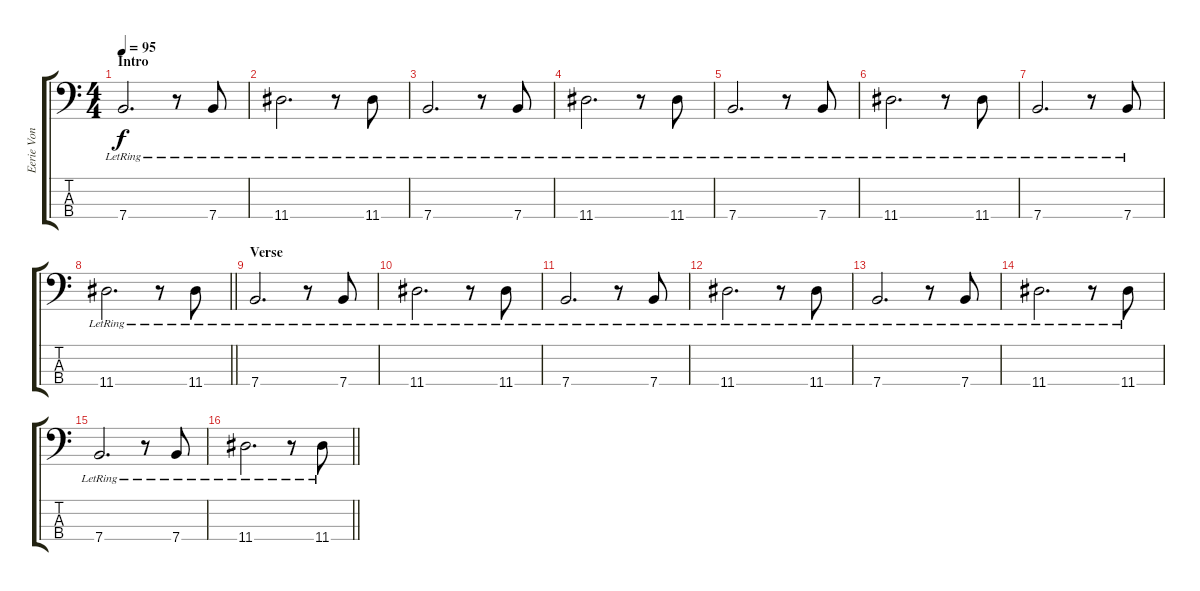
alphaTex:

\track ("Eerie Von" "Eerie Von") {instrument electricbassfinger}
\staff {score tabs}
\tuning (G2 D2 A1 E1) {hide}
\ts (4 4)
\section ("" "Intro")
\tempo 95
\clef f4
\ks c
7.4{lr}.2{d dy f instrument electricbassfinger} r.8 7.4{lr}.8 |
11.4{lr}.2{d} r.8 11.4{lr}.8 |
7.4{lr}.2{d} r.8 7.4{lr}.8 |
11.4{lr}.2{d} r.8 11.4{lr}.8 |
7.4{lr}.2{d} r.8 7.4{lr}.8 |
11.4{lr}.2{d} r.8 11.4{lr}.8 |
7.4{lr}.2{d} r.8 7.4{lr}.8 |
\barLineRight lightlight
11.4{lr}.2{d} r.8 11.4{lr}.8 |
\section ("" "Verse")
7.4{lr}.2{d} r.8 7.4{lr}.8 |
11.4{lr}.2{d} r.8 11.4{lr}.8 |
7.4{lr}.2{d} r.8 7.4{lr}.8 |
11.4{lr}.2{d} r.8 11.4{lr}.8 |
7.4{lr}.2{d} r.8 7.4{lr}.8 |
11.4{lr}.2{d} r.8 11.4{lr}.8 |
7.4{lr}.2{d} r.8 7.4{lr}.8 |
\barLineRight lightlight
11.4{lr}.2{d} r.8 11.4{lr}.8
